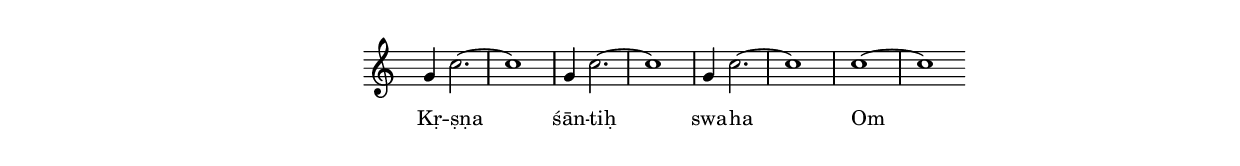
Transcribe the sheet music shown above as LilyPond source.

\version "2.19.45"
\paper {
	line-width = 4.6\in
}

melody = \relative c'' {
	\override Staff.TimeSignature #'stencil = ##f
  \clef treble
  \time 4/4
  \key c \major
  \set Score.voltaSpannerDuration = #(ly:make-moment 4/4)
	\new Voice = "words" {
		 g4 c2.~ | c1 |
		 g4 c2.~ | c1 |
		 g4 c2.~ | c1 |
		 c~ | c \bar "|."
	}
}

text =  \lyricmode {
	Kṛ -- ṣṇa śān -- tiḥ swa -- ha Om
}

\score {
  <<
    \new ChordNames {
      \set chordChanges = ##t
    }
    \new Staff  {
    	\new Voice = "one" { \melody }
  	}
    	\new Lyrics \lyricsto "words" \text
  >>
  \layout {
  \override Score.BarLine.break-visibility = ##(#f #t #t)
   #(layout-set-staff-size 16)
   \context { \ChordNames
     \override ChordName #'font-size = #1
  	}
  }
  \midi {
  	\tempo 4 = 116
  }
}
